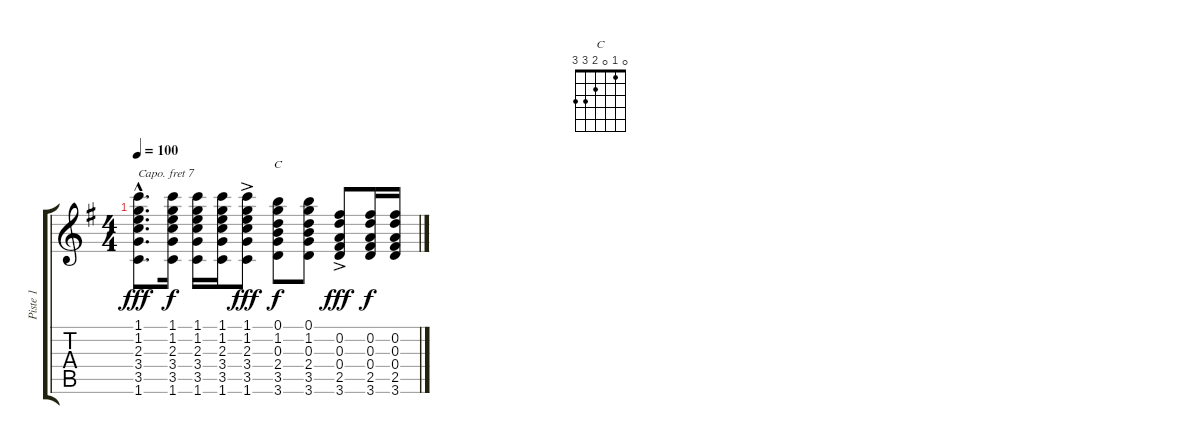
\track ("Piste 1" "Piste 1") {instrument acousticguitarnylon}
\staff {score tabs}
\capo 7
\tuning (E4 B3 G3 D3 A2 E2) {hide}
\chord ("C" 0 1 0 2 3 3)
\ts (4 4)
\tempo 100
\clef g2
\ks g
(1.1{hac} 1.2{hac} 2.3{hac} 3.4{hac} 3.5{hac} 1.6{hac}).8{d dy fff} (1.1 1.2 2.3 3.4 3.5 1.6).16{dy f} (1.1 1.2 2.3 3.4 3.5 1.6).16 (1.1 1.2 2.3 3.4 3.5 1.6).16 (1.1{ac} 1.2 2.3 3.4 3.5 1.6).8{dy fff} (0.1 1.2 0.3 2.4 3.5 3.6).8{ch "C" dy f} (0.1 1.2 0.3 2.4 3.5 3.6).8 (0.2{ac} 0.3 0.4 2.5 3.6).8{dy fff} (0.2 0.3 0.4 2.5 3.6).16{dy f} (0.2 0.3 0.4 2.5 3.6).16
